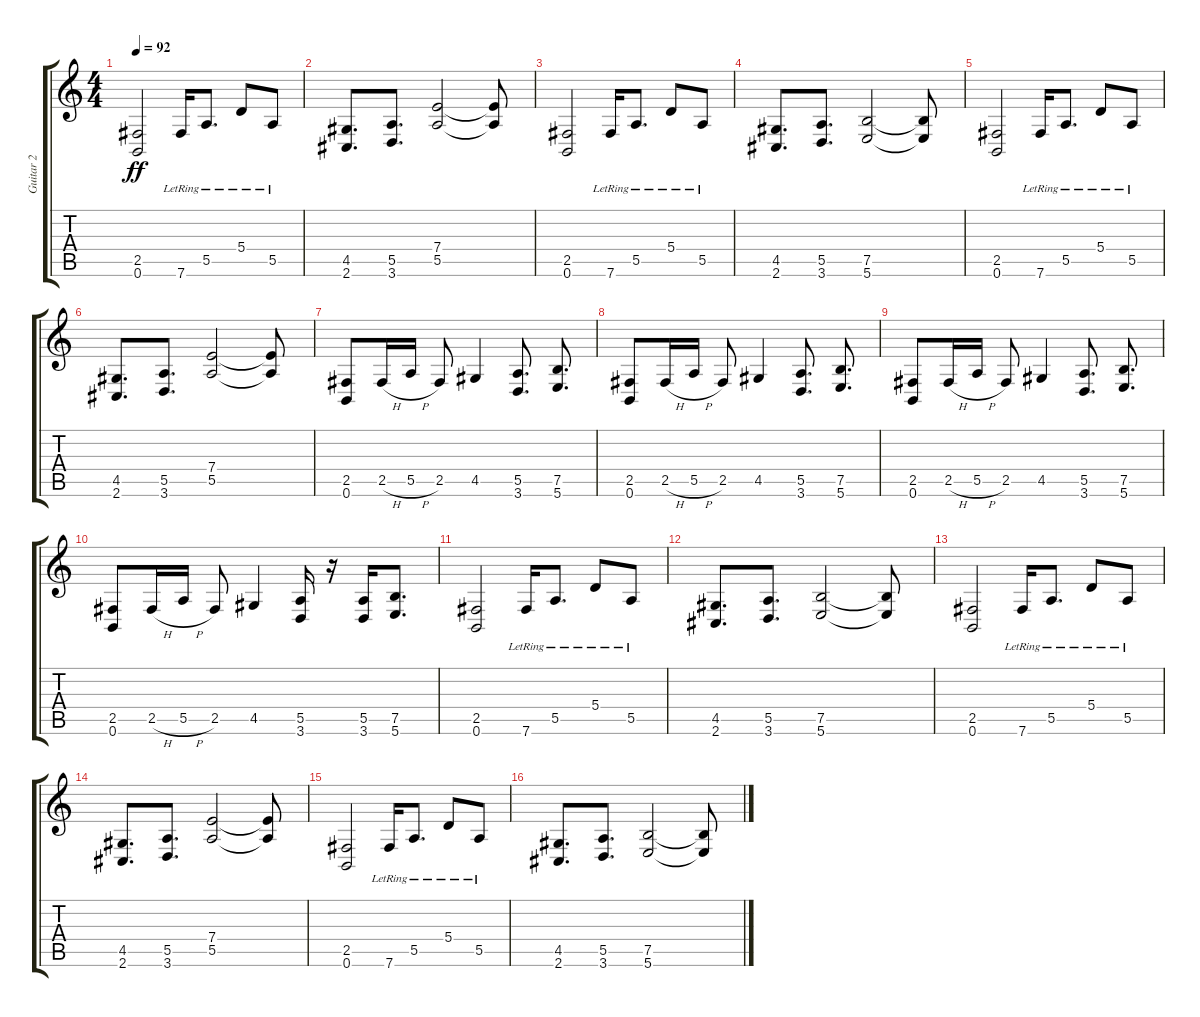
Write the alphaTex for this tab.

\track ("Guitar 2" "Guitar 2") {instrument distortionguitar}
\staff {score tabs}
\tuning (B3 Gb3 D3 A2 E2 B1) {hide}
\ts (4 4)
\tempo 92
\clef g2
\ks c
(2.5 0.6).2{dy ff} 7.6{lr}.16 5.5{lr}.8{d} 5.4{lr}.8 5.5{lr}.8 |
(4.5 2.6).8{d} (5.5 3.6).8{d} (7.4 5.5).2 (7.4{t} 5.5{t}).8 |
(2.5 0.6).2 7.6{lr}.16 5.5{lr}.8{d} 5.4{lr}.8 5.5{lr}.8 |
(4.5 2.6).8{d} (5.5 3.6).8{d} (7.5 5.6).2 (7.5{t} 5.6{t}).8 |
(2.5 0.6).2 7.6{lr}.16 5.5{lr}.8{d} 5.4{lr}.8 5.5{lr}.8 |
(4.5 2.6).8{d} (5.5 3.6).8{d} (7.4 5.5).2 (7.4{t} 5.5{t}).8 |
(2.5 0.6).8 2.5{h}.16 5.5{h}.16 2.5.8 4.5.4 (5.5 3.6).8{d} (7.5 5.6).8{d} |
(2.5 0.6).8 2.5{h}.16 5.5{h}.16 2.5.8 4.5.4 (5.5 3.6).8{d} (7.5 5.6).8{d} |
(2.5 0.6).8 2.5{h}.16 5.5{h}.16 2.5.8 4.5.4 (5.5 3.6).8{d} (7.5 5.6).8{d} |
(2.5 0.6).8 2.5{h}.16 5.5{h}.16 2.5.8 4.5.4 (5.5 3.6).16 r.16 (5.5 3.6).16 (7.5 5.6).8{d} |
(2.5 0.6).2 7.6{lr}.16 5.5{lr}.8{d} 5.4{lr}.8 5.5{lr}.8 |
(4.5 2.6).8{d} (5.5 3.6).8{d} (7.5 5.6).2 (7.5{t} 5.6{t}).8 |
(2.5 0.6).2 7.6{lr}.16 5.5{lr}.8{d} 5.4{lr}.8 5.5{lr}.8 |
(4.5 2.6).8{d} (5.5 3.6).8{d} (7.4 5.5).2 (7.4{t} 5.5{t}).8 |
(2.5 0.6).2 7.6{lr}.16 5.5{lr}.8{d} 5.4{lr}.8 5.5{lr}.8 |
(4.5 2.6).8{d} (5.5 3.6).8{d} (7.5 5.6).2 (7.5{t} 5.6{t}).8
